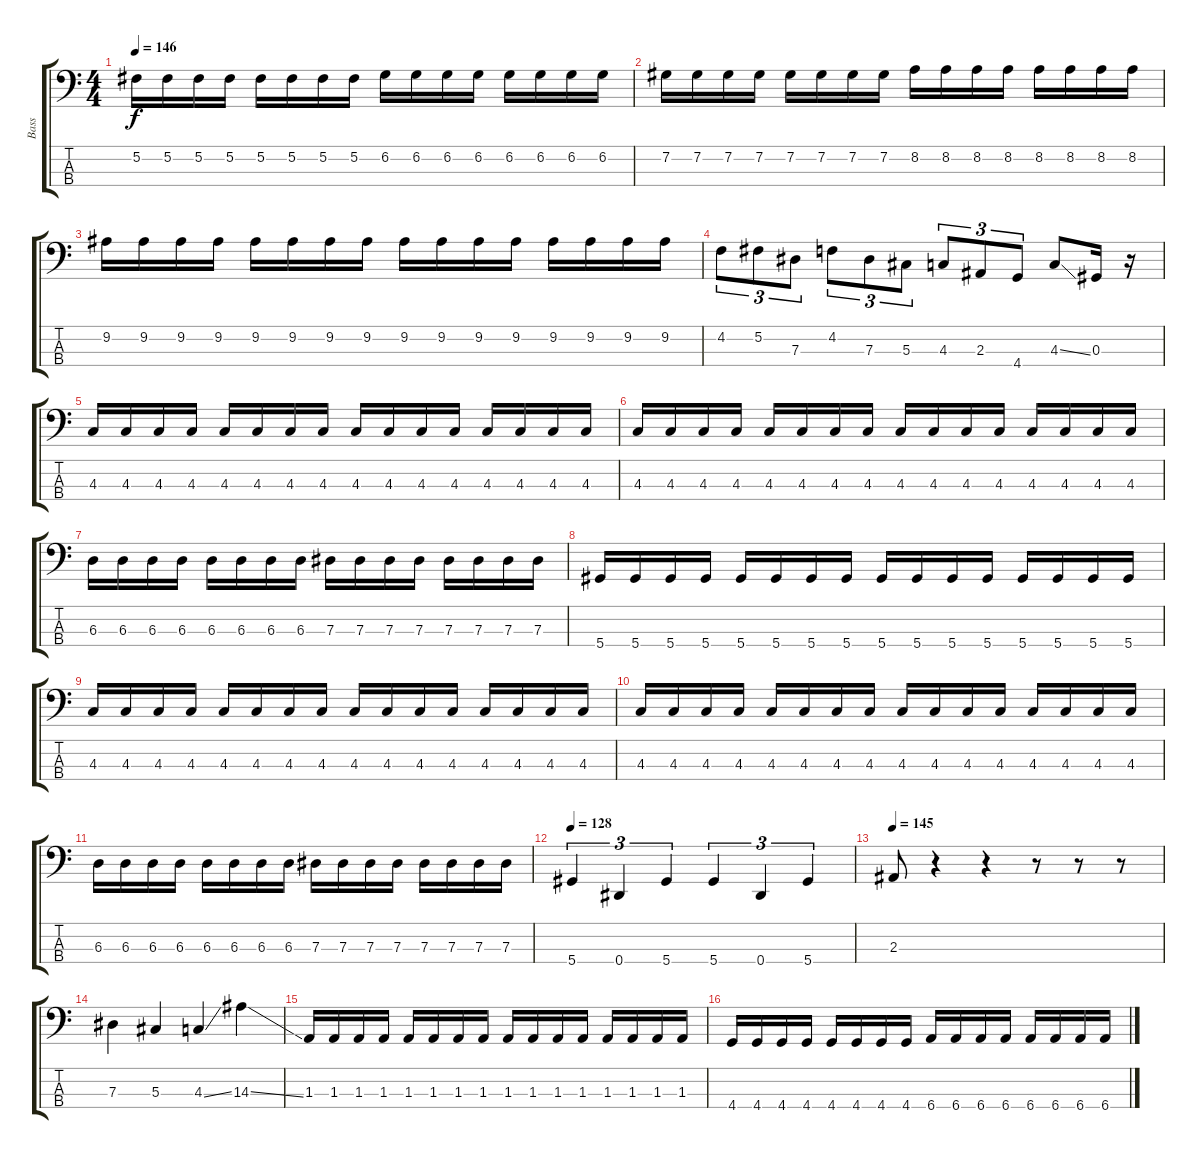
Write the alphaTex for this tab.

\track ("Bass" "Bass") {instrument electricbassfinger}
\staff {score tabs}
\tuning (Gb2 Db2 Ab1 Eb1) {hide}
\ts (4 4)
\tempo 146
\clef f4
\ks c
5.2.16{dy f} 5.2.16 5.2.16 5.2.16 5.2.16 5.2.16 5.2.16 5.2.16 6.2.16 6.2.16 6.2.16 6.2.16 6.2.16 6.2.16 6.2.16 6.2.16 |
7.2.16 7.2.16 7.2.16 7.2.16 7.2.16 7.2.16 7.2.16 7.2.16 8.2.16 8.2.16 8.2.16 8.2.16 8.2.16 8.2.16 8.2.16 8.2.16 |
9.2.16 9.2.16 9.2.16 9.2.16 9.2.16 9.2.16 9.2.16 9.2.16 9.2.16 9.2.16 9.2.16 9.2.16 9.2.16 9.2.16 9.2.16 9.2.16 |
4.2.8{tu (3 2)} 5.2.8{tu (3 2)} 7.3.8{tu (3 2)} 4.2.8{tu (3 2)} 7.3.8{tu (3 2)} 5.3.8{tu (3 2)} 4.3.8{tu (3 2)} 2.3.8{tu (3 2)} 4.4.8{tu (3 2)} 4.3{ss}.8 0.3.16 r.16 |
4.3.16 4.3.16 4.3.16 4.3.16 4.3.16 4.3.16 4.3.16 4.3.16 4.3.16 4.3.16 4.3.16 4.3.16 4.3.16 4.3.16 4.3.16 4.3.16 |
4.3.16 4.3.16 4.3.16 4.3.16 4.3.16 4.3.16 4.3.16 4.3.16 4.3.16 4.3.16 4.3.16 4.3.16 4.3.16 4.3.16 4.3.16 4.3.16 |
6.3.16 6.3.16 6.3.16 6.3.16 6.3.16 6.3.16 6.3.16 6.3.16 7.3.16 7.3.16 7.3.16 7.3.16 7.3.16 7.3.16 7.3.16 7.3.16 |
5.4.16 5.4.16 5.4.16 5.4.16 5.4.16 5.4.16 5.4.16 5.4.16 5.4.16 5.4.16 5.4.16 5.4.16 5.4.16 5.4.16 5.4.16 5.4.16 |
4.3.16 4.3.16 4.3.16 4.3.16 4.3.16 4.3.16 4.3.16 4.3.16 4.3.16 4.3.16 4.3.16 4.3.16 4.3.16 4.3.16 4.3.16 4.3.16 |
4.3.16 4.3.16 4.3.16 4.3.16 4.3.16 4.3.16 4.3.16 4.3.16 4.3.16 4.3.16 4.3.16 4.3.16 4.3.16 4.3.16 4.3.16 4.3.16 |
6.3.16 6.3.16 6.3.16 6.3.16 6.3.16 6.3.16 6.3.16 6.3.16 7.3.16 7.3.16 7.3.16 7.3.16 7.3.16 7.3.16 7.3.16 7.3.16 |
\tempo 128
5.4.4{tu (3 2)} 0.4.4{tu (3 2)} 5.4.4{tu (3 2)} 5.4.4{tu (3 2)} 0.4.4{tu (3 2)} 5.4.4{tu (3 2)} |
\tempo 145
2.3.8 r.4 r.4 r.8 r.8 r.8 |
7.3.4 5.3.4 4.3{ss}.4 14.3{ss}.4 |
1.3.16 1.3.16 1.3.16 1.3.16 1.3.16 1.3.16 1.3.16 1.3.16 1.3.16 1.3.16 1.3.16 1.3.16 1.3.16 1.3.16 1.3.16 1.3.16 |
4.4.16 4.4.16 4.4.16 4.4.16 4.4.16 4.4.16 4.4.16 4.4.16 6.4.16 6.4.16 6.4.16 6.4.16 6.4.16 6.4.16 6.4.16 6.4.16
